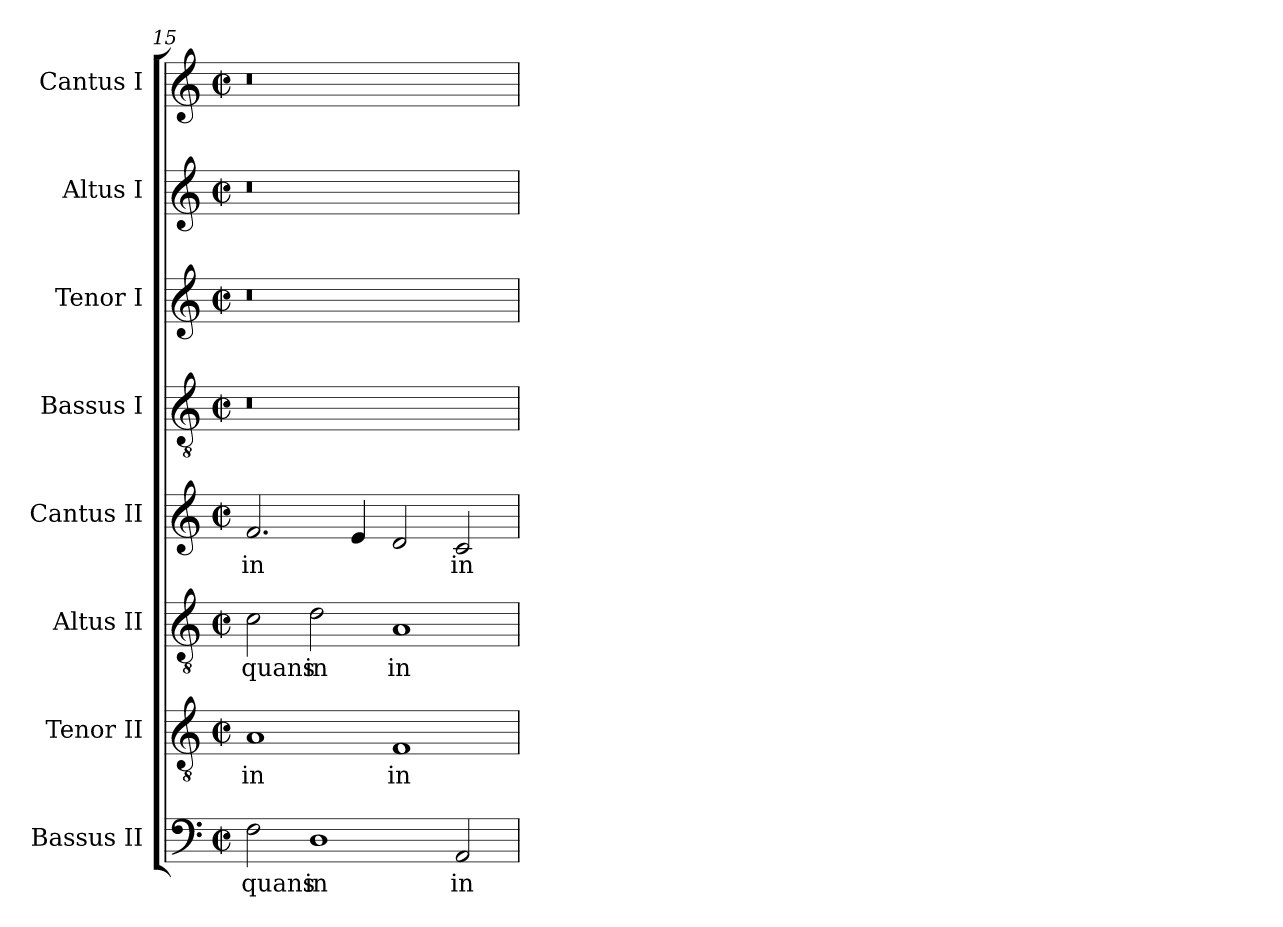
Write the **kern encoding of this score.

**kern	**text	**kern	**text	**kern	**text	**kern	**text	**kern	**kern	**kern	**kern
*part8	*part8	*part7	*part7	*part6	*part6	*part5	*part5	*part4	*part3	*part2	*part1
*staff8	*staff8	*staff7	*staff7	*staff6	*staff6	*staff5	*staff5	*staff4	*staff3	*staff2	*staff1
*I"Bassus II	*	*I"Tenor II	*	*I"Altus II	*	*I"Cantus II	*	*I"Bassus I	*I"Tenor I	*I"Altus I	*I"Cantus I
*clefF4	*	*clefGv2	*	*clefGv2	*	*clefG2	*	*clefGv2	*clefG2	*clefG2	*clefG2
*k[]	*	*k[]	*	*k[]	*	*k[]	*	*k[]	*k[]	*k[]	*k[]
*C:	*	*C:	*	*C:	*	*C:	*	*C:	*C:	*C:	*C:
*M2/2	*	*M2/2	*	*M2/2	*	*M2/2	*	*M2/2	*M2/2	*M2/2	*M2/2
*met(c|)	*	*met(c|)	*	*met(c|)	*	*met(c|)	*	*met(c|)	*met(c|)	*met(c|)	*met(c|)
=15	=15	=15	=15	=15	=15	=15	=15	=15	=15	=15	=15
!	!LO:LY:b:cj	!	!LO:LY:b:cj	!	!LO:LY:b:cj	!	!LO:LY:b:cj	!	!	!	!
2F\	quans	1A	in	2c\	quans	2.f/	in	0r	0r	0r	0r
!	!LO:LY:b:cj	!	!	!	!LO:LY:b:cj	!	!	!	!	!	!
1D	in	.	.	2d\	in	.	.	.	.	.	.
!	!	!	!	!	!	!	!LO:LY:b:cj	!	!	!	!
.	.	.	.	.	.	4e/	.	.	.	.	.
!	!	!	!LO:LY:b:cj	!	!LO:LY:b:cj	!	!LO:LY:b:cj	!	!	!	!
.	.	1F	in	1A	in	2d/	.	.	.	.	.
!	!LO:LY:b:cj	!	!	!	!	!	!LO:LY:b:cj	!	!	!	!
2AA/	in	.	.	.	.	2c/	in	.	.	.	.
=	=	=	=	=	=	=	=	=	=	=	=
*-	*-	*-	*-	*-	*-	*-	*-	*-	*-	*-	*-
